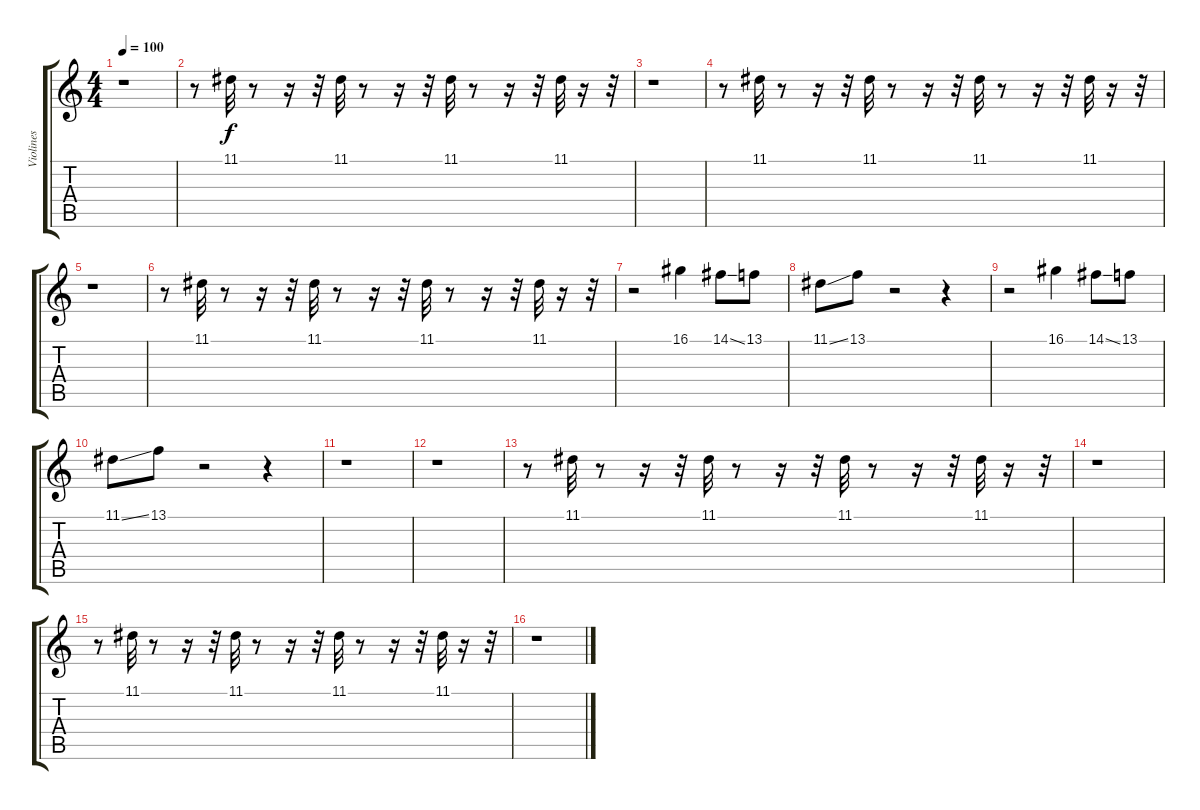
\track ("Violines" "Violines") {instrument stringensemble1}
\staff {score tabs}
\tuning (E4 B3 G3 D3 A2 E2) {hide}
\ts (4 4)
\tempo 100
\clef g2
\ks c
r.1{dy f} |
r.8 11.1.32 r.8 r.16 r.32 11.1.32 r.8 r.16 r.32 11.1.32 r.8 r.16 r.32 11.1.32 r.16 r.32 |
r.1 |
r.8 11.1.32 r.8 r.16 r.32 11.1.32 r.8 r.16 r.32 11.1.32 r.8 r.16 r.32 11.1.32 r.16 r.32 |
r.1 |
r.8 11.1.32 r.8 r.16 r.32 11.1.32 r.8 r.16 r.32 11.1.32 r.8 r.16 r.32 11.1.32 r.16 r.32 |
r.2{volume 8} 16.1.4 14.1{ss}.8 13.1.8 |
11.1{ss}.8 13.1.8 r.2 r.4 |
r.2 16.1.4 14.1{ss}.8 13.1.8 |
11.1{ss}.8 13.1.8 r.2 r.4 |
r.1{volume 16} |
r.1 |
r.8 11.1.32 r.8 r.16 r.32 11.1.32 r.8 r.16 r.32 11.1.32 r.8 r.16 r.32 11.1.32 r.16 r.32 |
r.1 |
r.8 11.1.32 r.8 r.16 r.32 11.1.32 r.8 r.16 r.32 11.1.32 r.8 r.16 r.32 11.1.32 r.16 r.32 |
r.1
